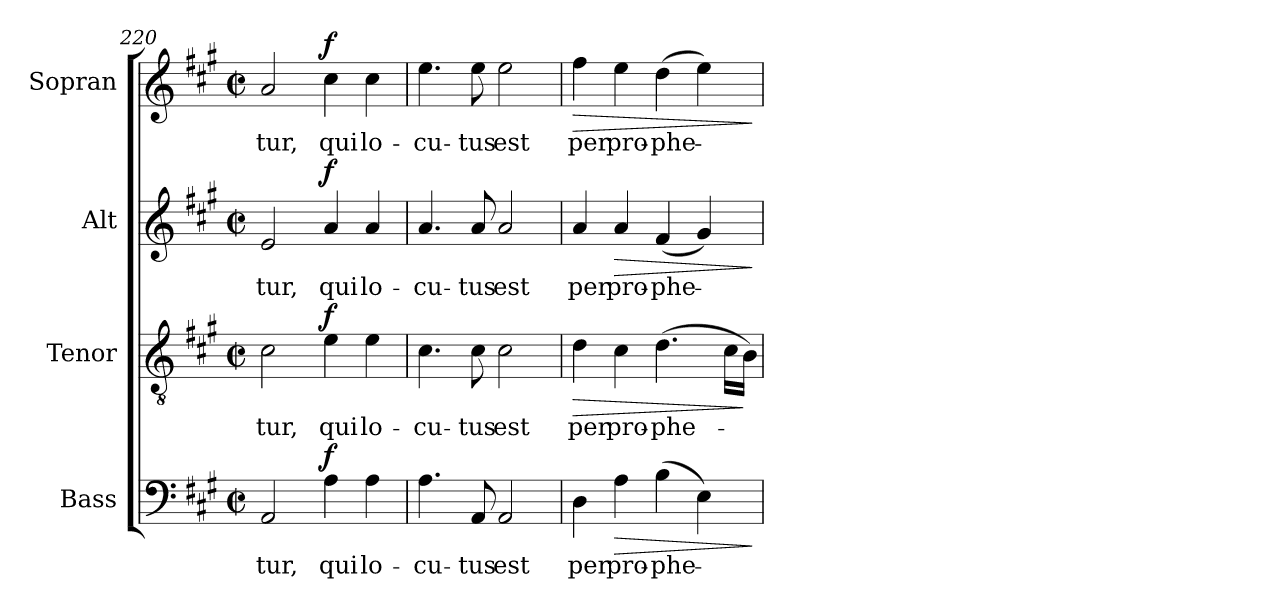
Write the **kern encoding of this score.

**kern	**text	**dynam	**kern	**text	**dynam	**kern	**text	**dynam	**kern	**text	**dynam
*part4	*part4	*part4	*part3	*part3	*part3	*part2	*part2	*part2	*part1	*part1	*part1
*staff4	*staff4	*staff4	*staff3	*staff3	*staff3	*staff2	*staff2	*staff2	*staff1	*staff1	*staff1
*I"Bass	*	*	*I"Tenor	*	*	*I"Alt	*	*	*I"Sopran	*	*
*I'B.	*	*	*I'T.	*	*	*I'A.	*	*	*I'S.	*	*
*clefF4	*	*	*clefGv2	*	*	*clefG2	*	*	*clefG2	*	*
*k[f#c#g#]	*	*	*k[f#c#g#]	*	*	*k[f#c#g#]	*	*	*k[f#c#g#]	*	*
*A:	*	*	*A:	*	*	*A:	*	*	*A:	*	*
*M2/2	*	*	*M2/2	*	*	*M2/2	*	*	*M2/2	*	*
*met(c|)	*	*	*met(c|)	*	*	*met(c|)	*	*	*met(c|)	*	*
=220	=220	=220	=220	=220	=220	=220	=220	=220	=220	=220	=220
!	!LO:LY:b	!	!	!LO:LY:b	!	!	!LO:LY:b	!	!	!LO:LY:b	!
2AA/	-tur,	.	2c#\	-tur,	.	2e/	-tur,	.	2a/	-tur,	.
!	!LO:LY:b	!LO:DY:a	!	!LO:LY:b	!LO:DY:a	!	!LO:LY:b	!LO:DY:a	!	!LO:LY:b	!LO:DY:a
4A\	qui	f	4e\	qui	f	4a/	qui	f	4cc#\	qui	f
!	!LO:LY:b	!	!	!LO:LY:b	!	!	!LO:LY:b	!	!	!LO:LY:b	!
4A\	lo-	.	4e\	lo-	.	4a/	lo-	.	4cc#\	lo-	.
=221	=221	=221	=221	=221	=221	=221	=221	=221	=221	=221	=221
!	!LO:LY:b	!	!	!LO:LY:b	!	!	!LO:LY:b	!	!	!LO:LY:b	!
4.A\	-cu-	.	4.c#\	-cu-	.	4.a/	-cu-	.	4.ee\	-cu-	.
!	!LO:LY:b	!	!	!LO:LY:b	!	!	!LO:LY:b	!	!	!LO:LY:b	!
8AA/	-tus	.	8c#\	-tus	.	8a/	-tus	.	8ee\	-tus	.
!	!LO:LY:b	!	!	!LO:LY:b	!	!	!LO:LY:b	!	!	!LO:LY:b	!
2AA/	est	.	2c#\	est	.	2a/	est	.	2ee\	est	.
=222	=222	=222	=222	=222	=222	=222	=222	=222	=222	=222	=222
!	!LO:LY:b	!	!	!LO:LY:b	!LO:HP:b	!	!LO:LY:b	!	!	!LO:LY:b	!LO:HP:b
4D\	per	.	4d\	per	>	4a/	per	.	4ff#\	per	>
!	!LO:LY:b	!LO:HP:b	!	!LO:LY:b	!	!	!LO:LY:b	!LO:HP:b	!	!LO:LY:b	!
4A\	pro-	>	4c#\	pro-	.	4a/	pro-	>	4ee\	pro-	.
!	!LO:LY:b	!	!	!LO:LY:b	!	!	!LO:LY:b	!	!	!LO:LY:b	!
(>4B\	-phe-	.	(>4.d\	-phe-	.	(<4f#/	-phe-	.	(>4dd\	-phe-	.
4E\)	.	.	.	.	.	4g#/)	.	.	4ee\)	.	.
.	.	.	16c#\LL	.	.	.	.	.	.	.	.
.	.	.	16B\JJ)	.	]	.	.	.	.	.	.
.	.	]	.	.	.	.	.	]	.	.	]
=	=	=	=	=	=	=	=	=	=	=	=
*-	*-	*-	*-	*-	*-	*-	*-	*-	*-	*-	*-
